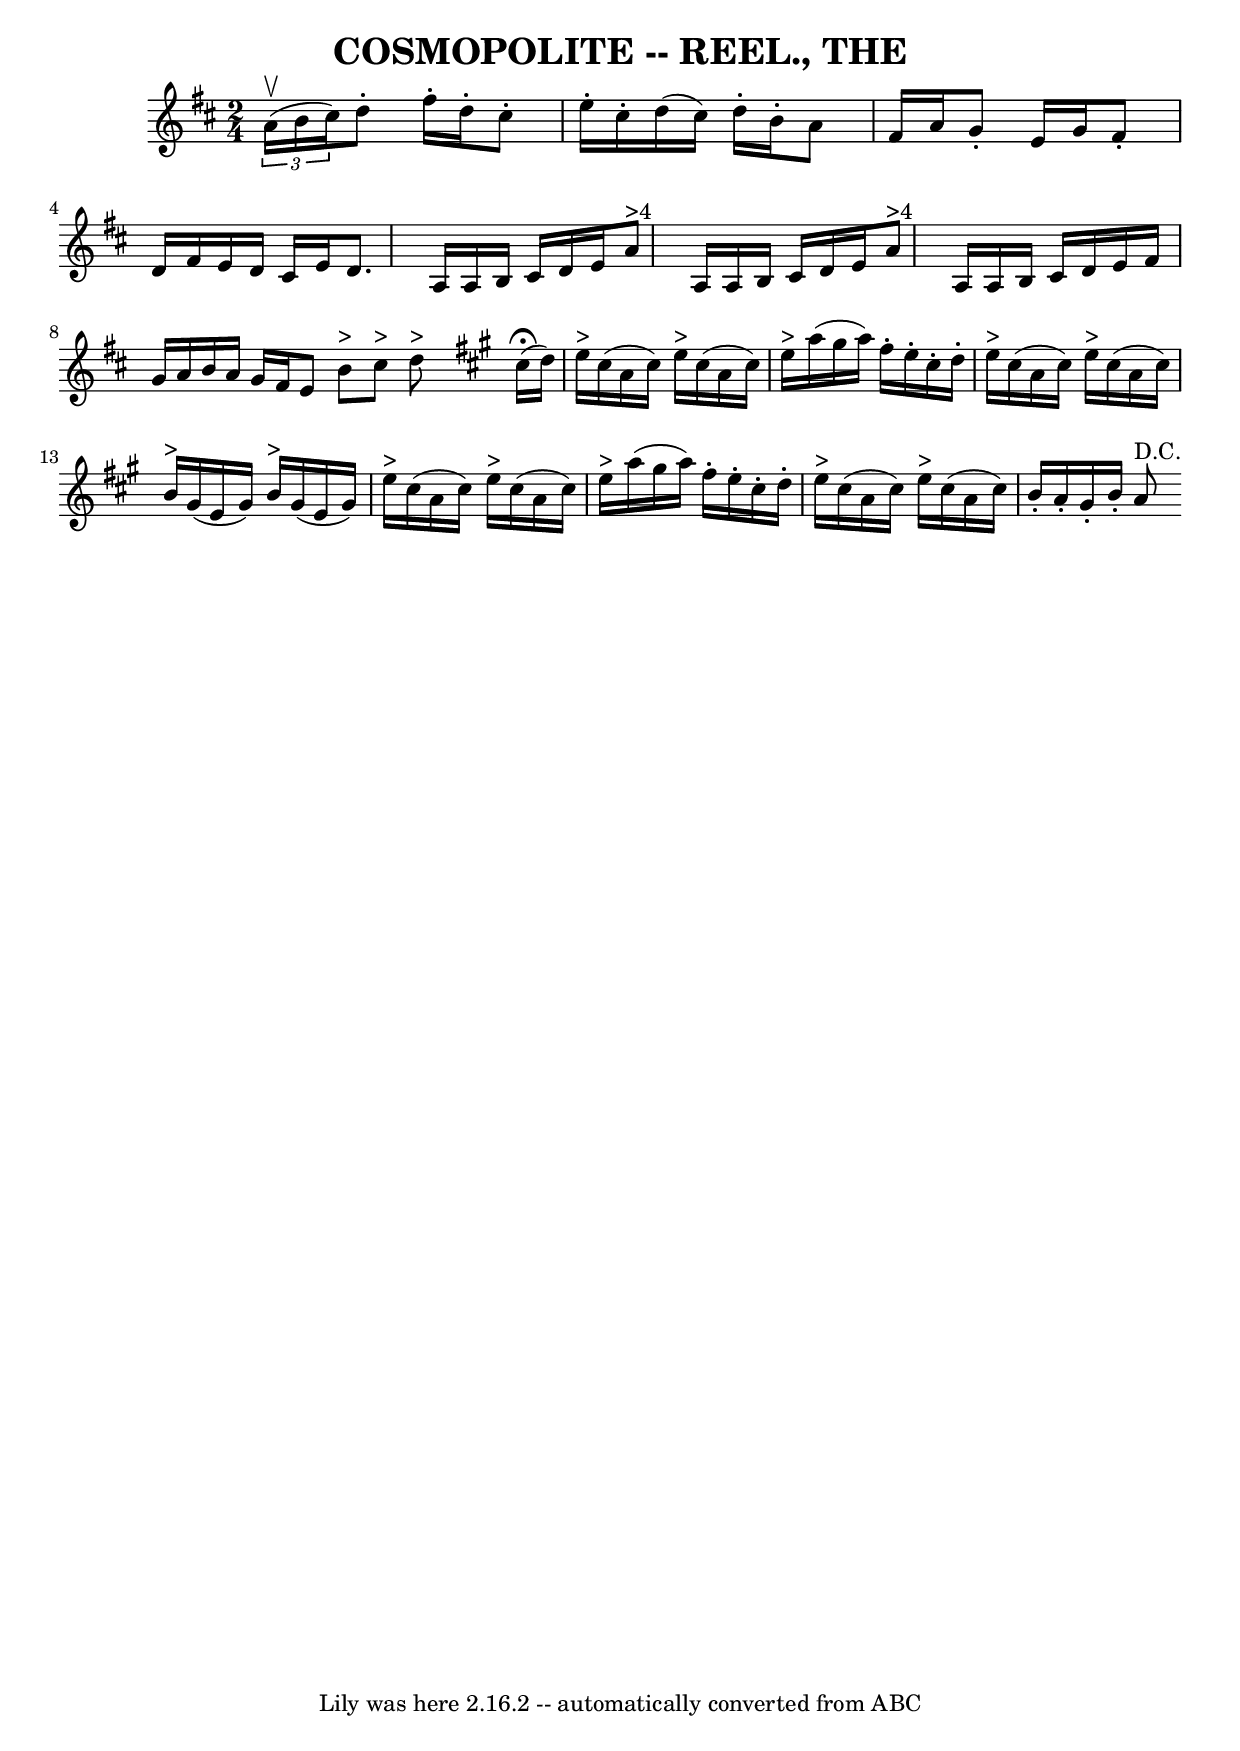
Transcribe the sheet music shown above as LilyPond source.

\version "2.16.2"
\include "Mammoth.ily"
\header {
  crossRefNumber = "8"
  footnotes = ""
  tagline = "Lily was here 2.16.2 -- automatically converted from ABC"
  title = "COSMOPOLITE -- REEL., THE"

}
voicedefault =  {


  \time 2/4 
  \key d \major   \times 2/3 { a'16^\upbow(b'16 cis''16) 
			     } 
  |
  d''8 -. fis''16 -. d''16 -. cis''8 -. e''16 -. cis''16 -. 
  |
  d''16 (cis''16) d''16 -. b'16 -. a'8 fis'16 a'16  
  |
  g'8 -. e'16 g'16 fis'8 -. d'16 fis'16  |
  e'16  
  d'16 cis'16 e'16 d'8. a16  |
  a16 b16 cis'16    
  d'16 e'16 a'8^">4" a16  |
  a16 b16 cis'16 d'16    
  e'16 a'8^">4" a16  |
  a16 b16 cis'16 d'16 e'16    
  fis'16 g'16 a'16  |
  b'16 a'16 g'16 fis'16 e'8  
  \bar ":|" b'8^">" cis''8^">" d''8^">"   \bar "||"   
  \key a \major   
  \bar "|:" cis''16^\fermata(d''16) |
  e''16^">" cis''16 (
  a'16 cis''16) e''16^">" cis''16 (a'16 cis''16) |
  
  e''16^">" a''16 (gis''16 a''16) fis''16 -. e''16 -. cis''16 
  -. d''16 -. |
  e''16^">" cis''16 (a'16 cis''16) e''16 
  ^">" cis''16 (a'16 cis''16) |
  b'16^">" gis'16 (e'16   
  gis'16) b'16^">" gis'16 (e'16 gis'16) |
  e''16 
  ^">" cis''16 (a'16 cis''16) e''16^">" cis''16 (a'16    
  cis''16) |
  e''16^">" a''16 (gis''16 a''16) fis''16 -. 
  e''16 -. cis''16 -. d''16 -. |
  e''16^">" cis''16 (a'16    
  cis''16) e''16^">" cis''16 (a'16 cis''16) |
  b'16 -. 
  a'16 -. gis'16 -. b'16 -. a'8^"D.C."   \bar ":|"   

}

\score{
  <<

    \context Staff="default"
    {
      \voicedefault 
      
    }

  >>
  \layout {
    
  }
  \midi {
  }

}
